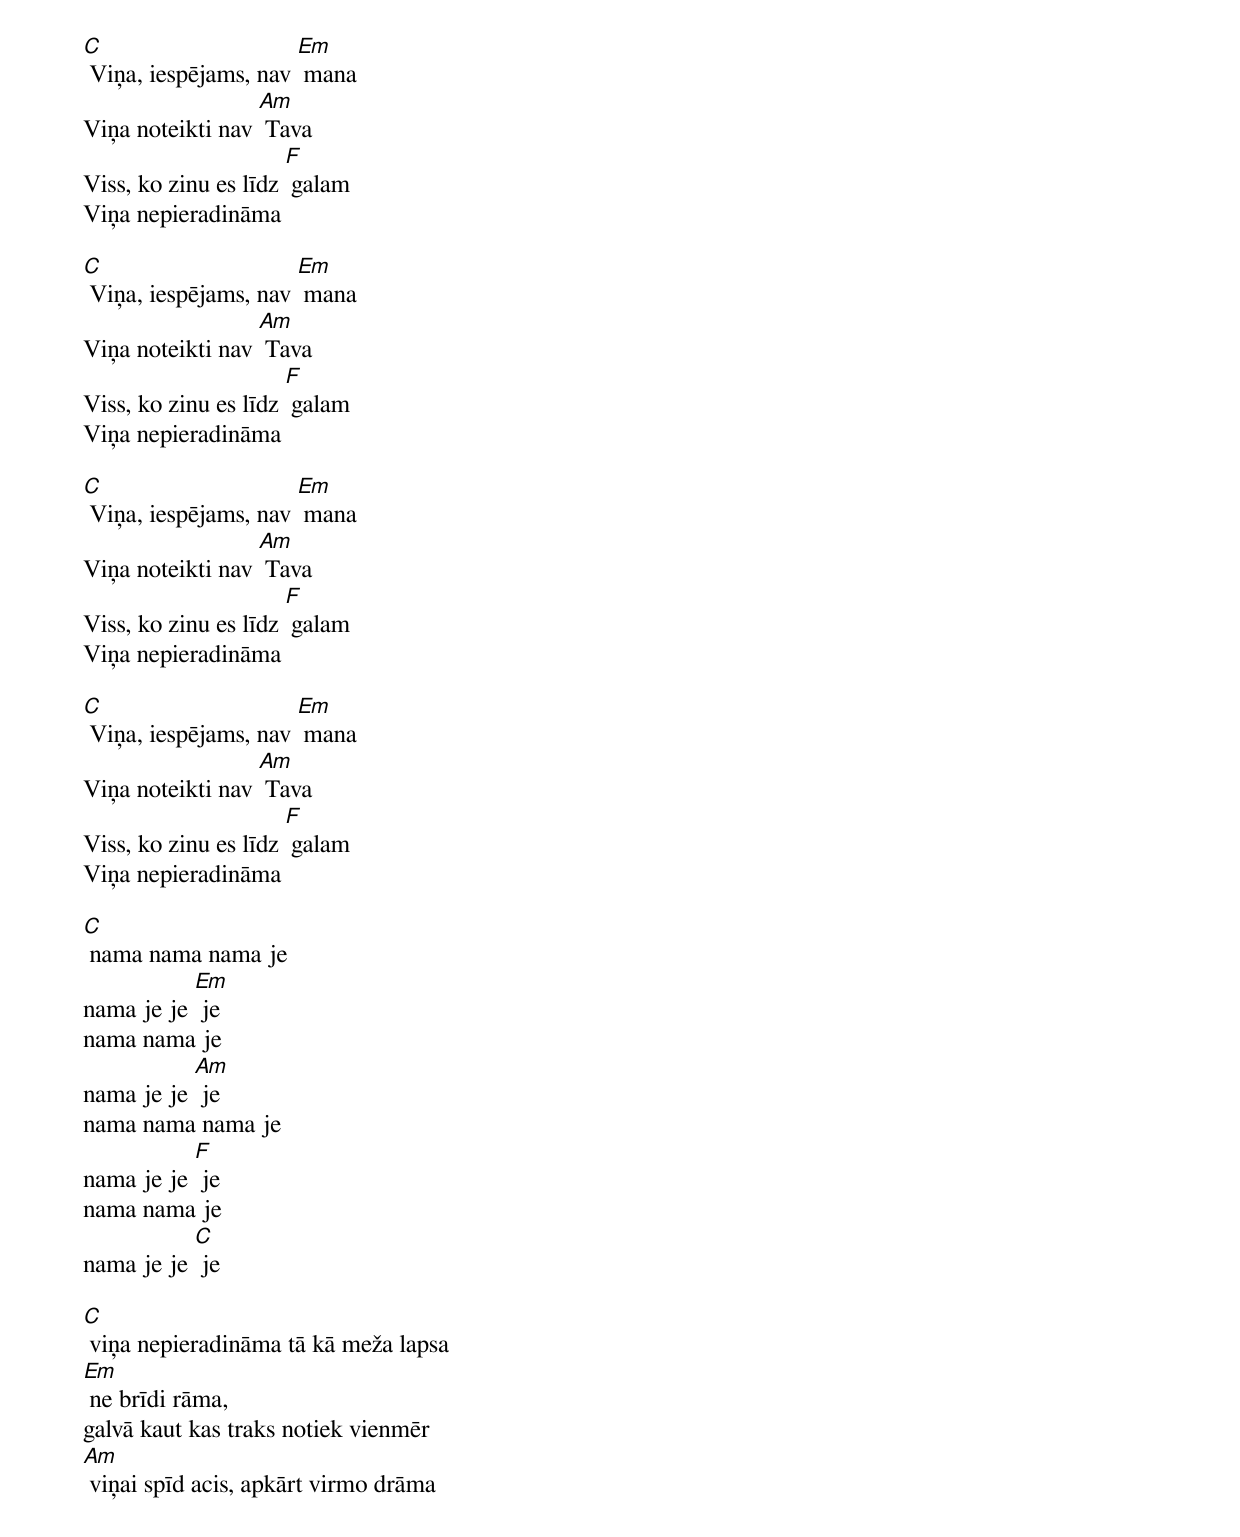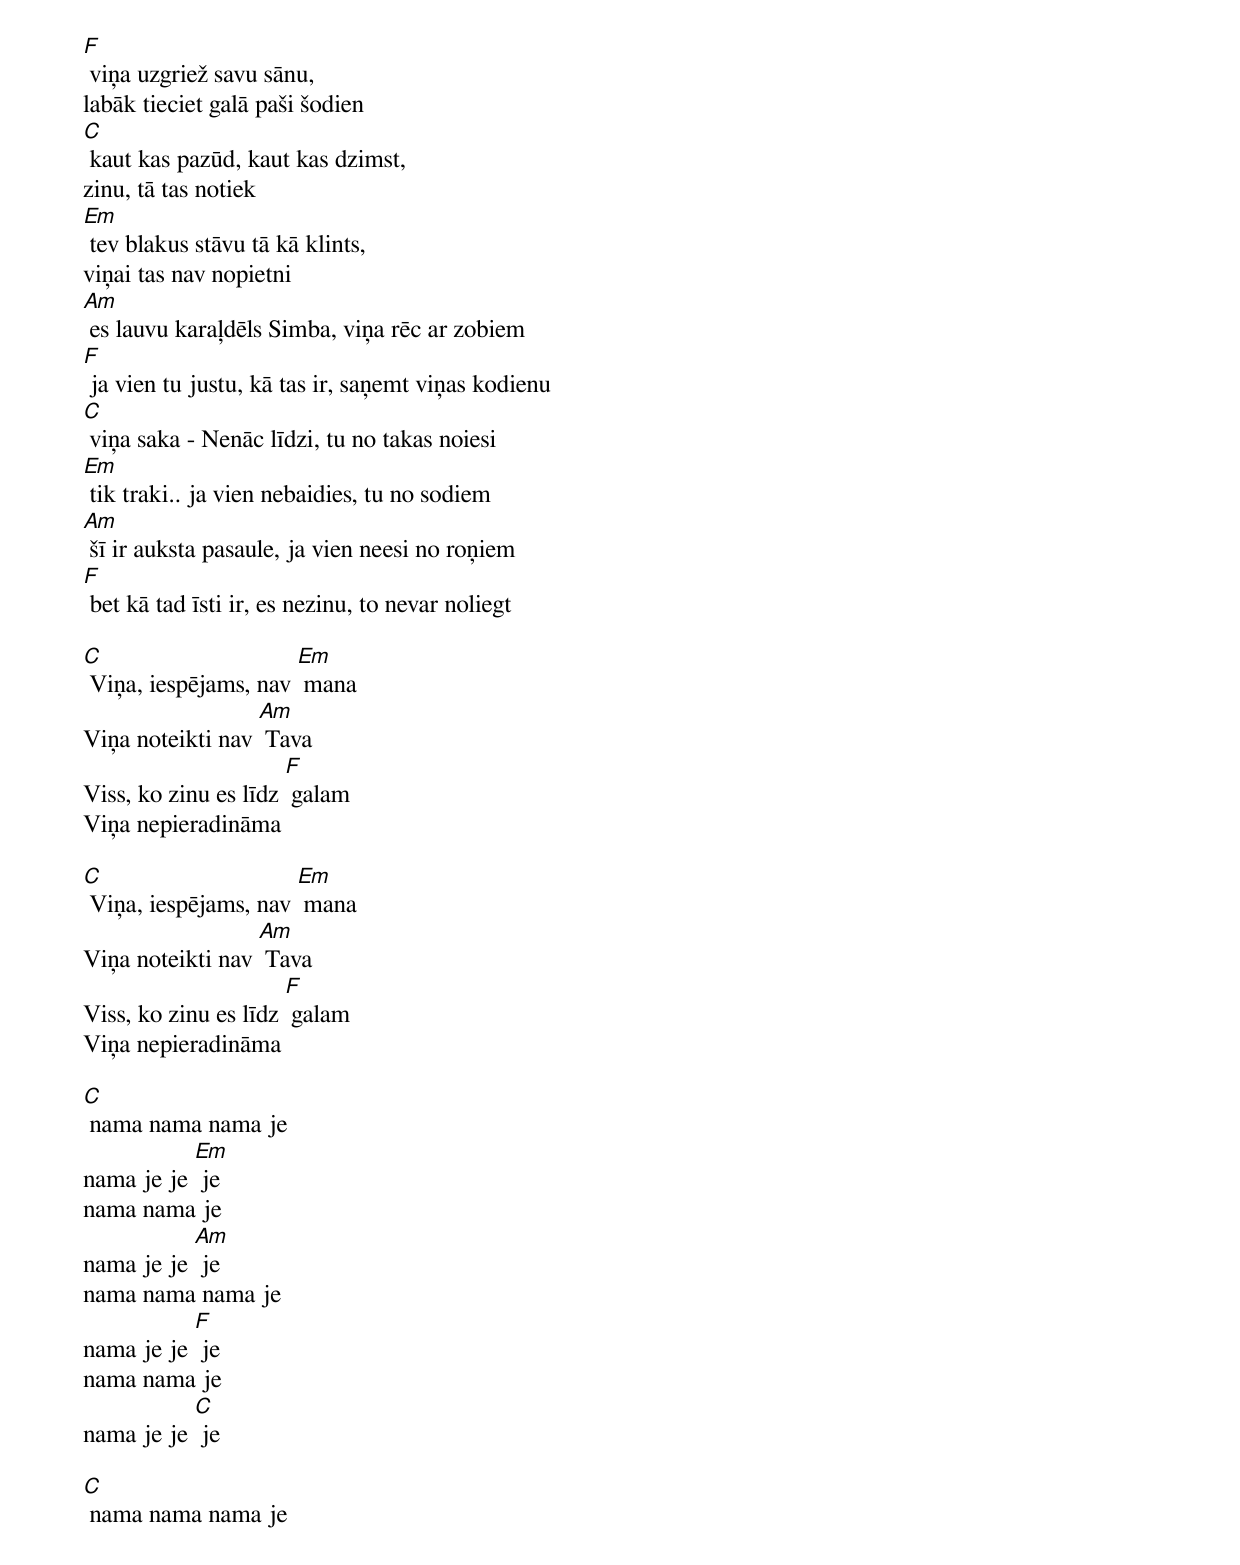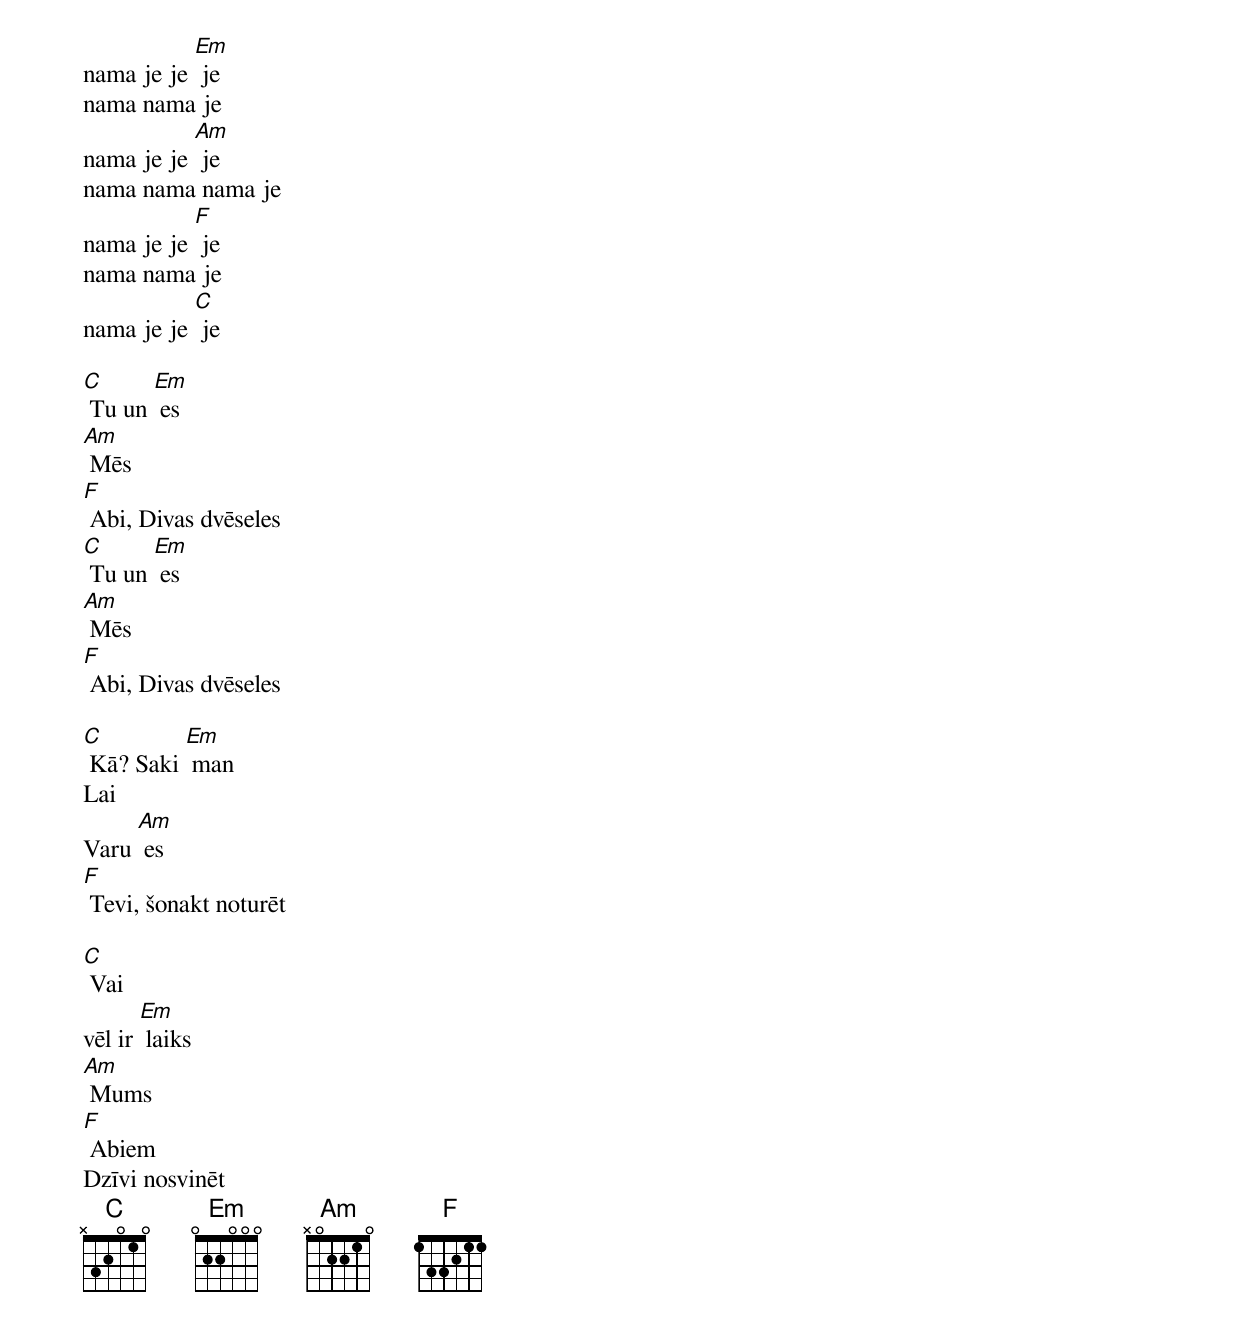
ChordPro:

[C] Viņa, iespējams, nav [Em] mana
Viņa noteikti nav [Am] Tava
Viss, ko zinu es līdz [F] galam
Viņa nepieradināma

[C] Viņa, iespējams, nav [Em] mana
Viņa noteikti nav [Am] Tava
Viss, ko zinu es līdz [F] galam
Viņa nepieradināma

[C] Viņa, iespējams, nav [Em] mana
Viņa noteikti nav [Am] Tava
Viss, ko zinu es līdz [F] galam
Viņa nepieradināma

[C] Viņa, iespējams, nav [Em] mana
Viņa noteikti nav [Am] Tava
Viss, ko zinu es līdz [F] galam
Viņa nepieradināma

[C] nama nama nama je
nama je je [Em] je
nama nama je
nama je je [Am] je
nama nama nama je
nama je je [F] je
nama nama je
nama je je [C] je

[C] viņa nepieradināma tā kā meža lapsa
[Em] ne brīdi rāma,
galvā kaut kas traks notiek vienmēr
[Am] viņai spīd acis, apkārt virmo drāma
[F] viņa uzgriež savu sānu,
labāk tieciet galā paši šodien
[C] kaut kas pazūd, kaut kas dzimst,
zinu, tā tas notiek
[Em] tev blakus stāvu tā kā klints,
viņai tas nav nopietni
[Am] es lauvu karaļdēls Simba, viņa rēc ar zobiem
[F] ja vien tu justu, kā tas ir, saņemt viņas kodienu
[C] viņa saka - Nenāc līdzi, tu no takas noiesi
[Em] tik traki.. ja vien nebaidies, tu no sodiem
[Am] šī ir auksta pasaule, ja vien neesi no roņiem
[F] bet kā tad īsti ir, es nezinu, to nevar noliegt

[C] Viņa, iespējams, nav [Em] mana
Viņa noteikti nav [Am] Tava
Viss, ko zinu es līdz [F] galam
Viņa nepieradināma

[C] Viņa, iespējams, nav [Em] mana
Viņa noteikti nav [Am] Tava
Viss, ko zinu es līdz [F] galam
Viņa nepieradināma

[C] nama nama nama je
nama je je [Em] je
nama nama je
nama je je [Am] je
nama nama nama je
nama je je [F] je
nama nama je
nama je je [C] je

[C] nama nama nama je
nama je je [Em] je
nama nama je
nama je je [Am] je
nama nama nama je
nama je je [F] je
nama nama je
nama je je [C] je

[C] Tu un [Em] es
[Am] Mēs
[F] Abi, Divas dvēseles
[C] Tu un [Em] es
[Am] Mēs
[F] Abi, Divas dvēseles

[C] Kā? Saki [Em] man
Lai
Varu [Am] es
[F] Tevi, šonakt noturēt

[C] Vai
vēl ir [Em] laiks
[Am] Mums
[F] Abiem
Dzīvi nosvinēt
